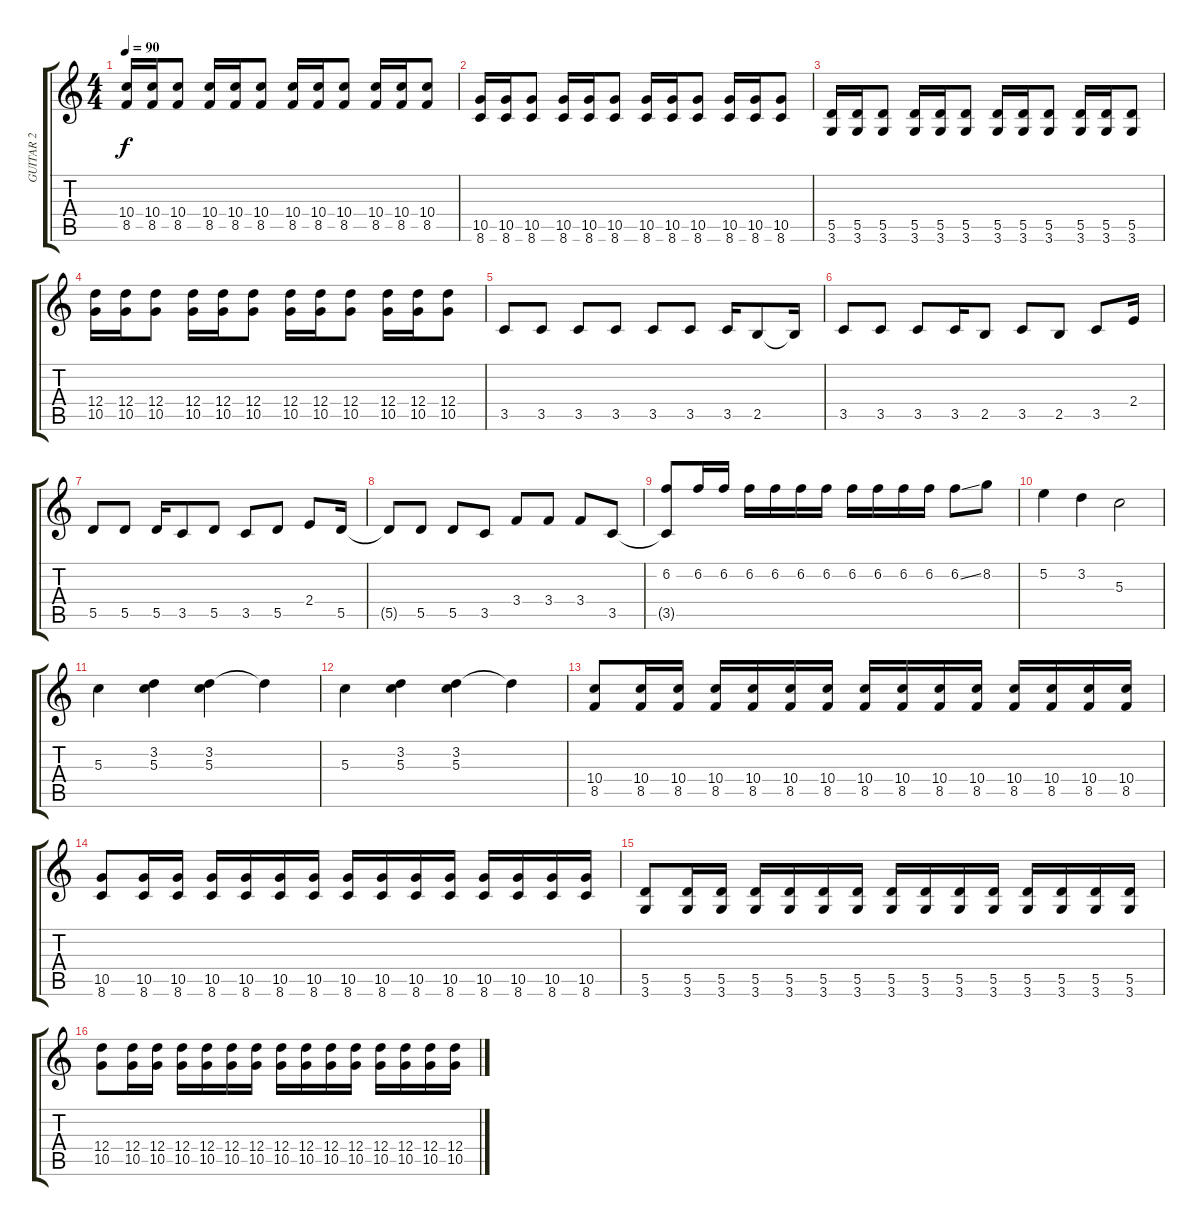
\track ("GUITAR 2" "GUITAR 2") {instrument distortionguitar}
\staff {score tabs}
\tuning (E4 B3 G3 D3 A2 E2) {hide}
\ts (4 4)
\tempo 90
\clef g2
\ks c
(10.4 8.5).16{dy f} (10.4 8.5).16 (10.4 8.5).8 (10.4 8.5).16 (10.4 8.5).16 (10.4 8.5).8 (10.4 8.5).16 (10.4 8.5).16 (10.4 8.5).8 (10.4 8.5).16 (10.4 8.5).16 (10.4 8.5).8 |
(10.5 8.6).16 (10.5 8.6).16 (10.5 8.6).8 (10.5 8.6).16 (10.5 8.6).16 (10.5 8.6).8 (10.5 8.6).16 (10.5 8.6).16 (10.5 8.6).8 (10.5 8.6).16 (10.5 8.6).16 (10.5 8.6).8 |
(5.5 3.6).16 (5.5 3.6).16 (5.5 3.6).8 (5.5 3.6).16 (5.5 3.6).16 (5.5 3.6).8 (5.5 3.6).16 (5.5 3.6).16 (5.5 3.6).8 (5.5 3.6).16 (5.5 3.6).16 (5.5 3.6).8 |
(12.4 10.5).16 (12.4 10.5).16 (12.4 10.5).8 (12.4 10.5).16 (12.4 10.5).16 (12.4 10.5).8 (12.4 10.5).16 (12.4 10.5).16 (12.4 10.5).8 (12.4 10.5).16 (12.4 10.5).16 (12.4 10.5).8 |
3.5.8 3.5.8 3.5.8 3.5.8 3.5.8 3.5.8 3.5.16 2.5.8 2.5{t}.16 |
3.5.8 3.5.8 3.5.8 3.5.16 2.5.8 3.5.8 2.5.8 3.5.8 2.4.16 |
5.5.8 5.5.8 5.5.16 3.5.8 5.5.8 3.5.8 5.5.8 2.4.8 5.5.16 |
5.5{t}.8 5.5.8 5.5.8 3.5.8 3.4.8 3.4.8 3.4.8 3.5.8 |
(6.2 3.5{t}).8 6.2.16 6.2.16 6.2.16 6.2.16 6.2.16 6.2.16 6.2.16 6.2.16 6.2.16 6.2.16 6.2{ss}.8 8.2.8 |
5.2.4 3.2.4 5.3.2 |
5.3.4 (3.2 5.3).4 (3.2 5.3).4 3.2{t}.4 |
5.3.4 (3.2 5.3).4 (3.2 5.3).4 3.2{t}.4 |
(10.4 8.5).8 (10.4 8.5).16 (10.4 8.5).16 (10.4 8.5).16 (10.4 8.5).16 (10.4 8.5).16 (10.4 8.5).16 (10.4 8.5).16 (10.4 8.5).16 (10.4 8.5).16 (10.4 8.5).16 (10.4 8.5).16 (10.4 8.5).16 (10.4 8.5).16 (10.4 8.5).16 |
(10.5 8.6).8 (10.5 8.6).16 (10.5 8.6).16 (10.5 8.6).16 (10.5 8.6).16 (10.5 8.6).16 (10.5 8.6).16 (10.5 8.6).16 (10.5 8.6).16 (10.5 8.6).16 (10.5 8.6).16 (10.5 8.6).16 (10.5 8.6).16 (10.5 8.6).16 (10.5 8.6).16 |
(5.5 3.6).8 (5.5 3.6).16 (5.5 3.6).16 (5.5 3.6).16 (5.5 3.6).16 (5.5 3.6).16 (5.5 3.6).16 (5.5 3.6).16 (5.5 3.6).16 (5.5 3.6).16 (5.5 3.6).16 (5.5 3.6).16 (5.5 3.6).16 (5.5 3.6).16 (5.5 3.6).16 |
(12.4 10.5).8 (12.4 10.5).16 (12.4 10.5).16 (12.4 10.5).16 (12.4 10.5).16 (12.4 10.5).16 (12.4 10.5).16 (12.4 10.5).16 (12.4 10.5).16 (12.4 10.5).16 (12.4 10.5).16 (12.4 10.5).16 (12.4 10.5).16 (12.4 10.5).16 (12.4 10.5).16
